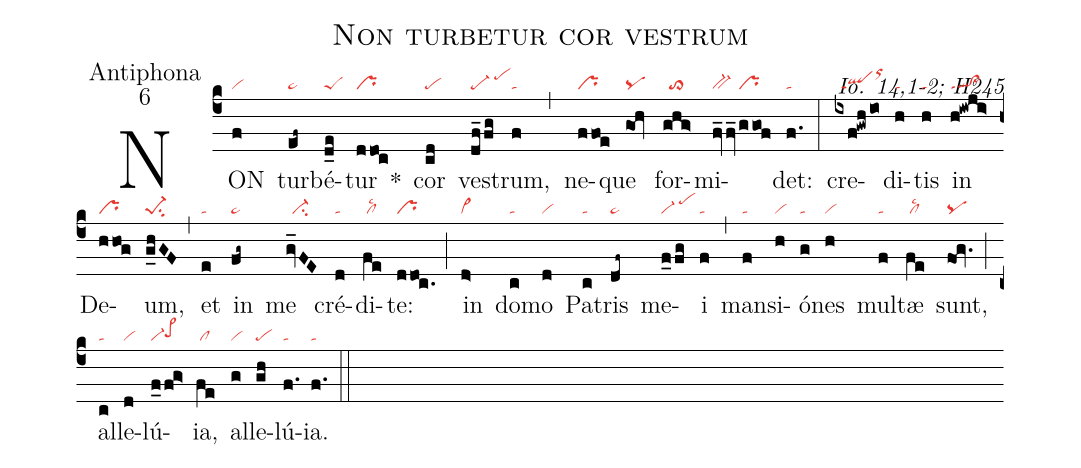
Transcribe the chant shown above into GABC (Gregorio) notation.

name:Non turbetur cor vestrum;
office-part:Antiphona;
mode:6;
commentary: Io. 14,1-2; H245;
nabc-lines:1;
%%
(c4)NON(f|vi) tur(ef~|pe~)bé(d_e|peS)tur(ddoc|pr) *()
cor(cd|pe) ve(df_fg|pe-/pehj)strum,(f|ta) (,)
ne(ffoe|pr)que(gOh|pq) for(ghg>|//to>)mi(fv_2fv_|bv-|ggof|pr)det:(f.|ta) (:)
cre(ixf!gwh/io|//qlppt1orhl)di(h|ta)tis(h|ta) in(h!iwji>|ql!cl>ppt1) De(hhog|pr)um,(g_hGF|pe-1su2) (,)
et(e|ta) in(fg~|pe~) me(gv_FE|//ci-) cré(d|ta)di(fe|/cllsc2)te:(ddoc.|pr) (;)
in(d>|vi>) do(c|ta)mo(d|vi) Pa(c|ta)tris(df~|pe~) me(f_0fg|vi-/pehj)i(f|ta) (,)
man(f|ta)si(h|vi)ó(g|ta)nes(h|vi) mul(f|ta)tæ(fe|/cllsc2) sunt,(fOg.|pq) (;)
al(c|ta)le(d|vi)lú(f_0fg>|vi-pe>hh)ia,(fe|/cl) al(g|vi)le(gh|pe)lú(f.|ta)ia.(f.|ta) (::)
